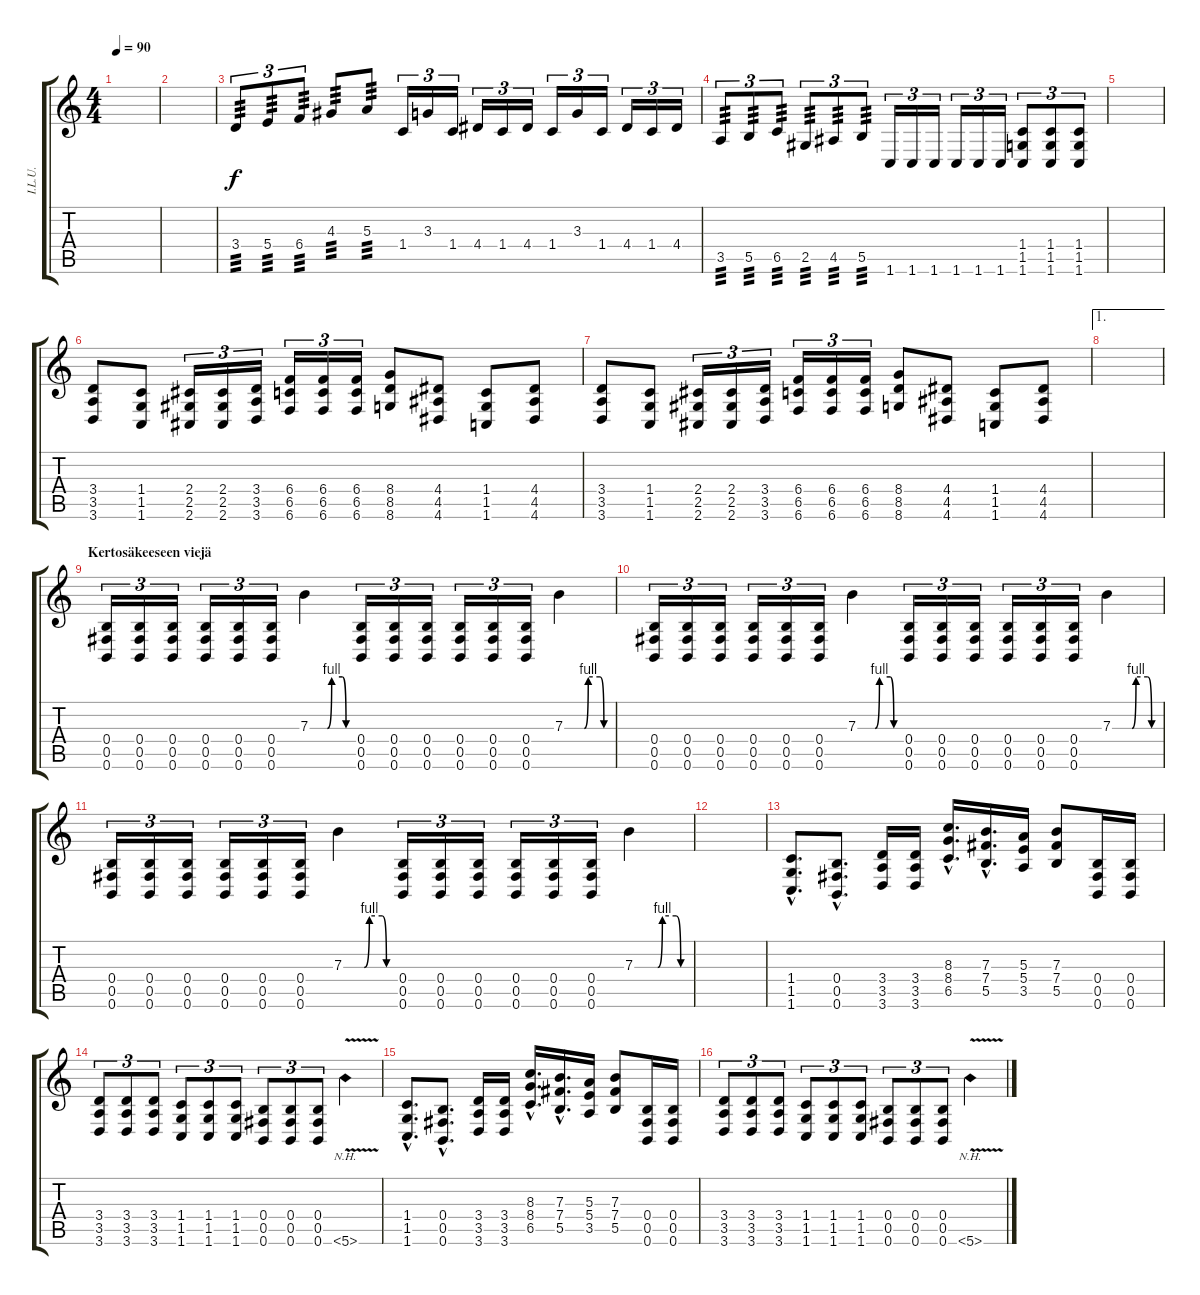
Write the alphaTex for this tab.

\track ("I.L.U." "I.L.U.") {instrument distortionguitar}
\staff {score tabs}
\tuning (Db4 Ab3 E3 B2 Gb2 B1) {hide}
\ts (4 4)
\tempo 90
\clef g2
\ks c
|
|
3.4.8{tu (3 2) tp 3 instrument distortionguitar} 5.4.8{tu (3 2) tp 3} 6.4.8{tu (3 2) tp 3} 4.3.8{tp 3} 5.3.8{tp 3} 1.4.16{tu (3 2)} 3.3.16{tu (3 2)} 1.4.16{tu (3 2)} 4.4.16{tu (3 2)} 1.4.16{tu (3 2)} 4.4.16{tu (3 2)} 1.4.16{tu (3 2)} 3.3.16{tu (3 2)} 1.4.16{tu (3 2)} 4.4.16{tu (3 2)} 1.4.16{tu (3 2)} 4.4.16{tu (3 2)} |
3.5.8{tu (3 2) tp 3} 5.5.8{tu (3 2) tp 3} 6.5.8{tu (3 2) tp 3} 2.5.8{tu (3 2) tp 3} 4.5.8{tu (3 2) tp 3} 5.5.8{tu (3 2) tp 3} 1.6.16{tu (3 2)} 1.6.16{tu (3 2)} 1.6.16{tu (3 2)} 1.6.16{tu (3 2)} 1.6.16{tu (3 2)} 1.6.16{tu (3 2)} (1.4 1.5 1.6).8{tu (3 2)} (1.4 1.5 1.6).8{tu (3 2)} (1.4 1.5 1.6).8{tu (3 2)} |
|
(3.4 3.5 3.6).8 (1.4 1.5 1.6).8 (2.4 2.5 2.6).16{tu (3 2)} (2.4 2.5 2.6).16{tu (3 2)} (3.4 3.5 3.6).16{tu (3 2)} (6.4 6.5 6.6).16{tu (3 2)} (6.4 6.5 6.6).16{tu (3 2)} (6.4 6.5 6.6).16{tu (3 2)} (8.4 8.5 8.6).8 (4.4 4.5 4.6).8 (1.4 1.5 1.6).8 (4.4 4.5 4.6).8 |
(3.4 3.5 3.6).8 (1.4 1.5 1.6).8 (2.4 2.5 2.6).16{tu (3 2)} (2.4 2.5 2.6).16{tu (3 2)} (3.4 3.5 3.6).16{tu (3 2)} (6.4 6.5 6.6).16{tu (3 2)} (6.4 6.5 6.6).16{tu (3 2)} (6.4 6.5 6.6).16{tu (3 2)} (8.4 8.5 8.6).8 (4.4 4.5 4.6).8 (1.4 1.5 1.6).8 (4.4 4.5 4.6).8 |
\ae 1
|
\section ("" "Kertosäkeeseen viejä")
(0.4 0.5 0.6).16{tu (3 2)} (0.4 0.5 0.6).16{tu (3 2)} (0.4 0.5 0.6).16{tu (3 2)} (0.4 0.5 0.6).16{tu (3 2)} (0.4 0.5 0.6).16{tu (3 2)} (0.4 0.5 0.6).16{tu (3 2)} 7.3{be (custom 0 0 24 0 30 4 45 4 50 0 60 0)}.4 (0.4 0.5 0.6).16{tu (3 2)} (0.4 0.5 0.6).16{tu (3 2)} (0.4 0.5 0.6).16{tu (3 2)} (0.4 0.5 0.6).16{tu (3 2)} (0.4 0.5 0.6).16{tu (3 2)} (0.4 0.5 0.6).16{tu (3 2)} 7.3{be (custom 0 0 25 0 30 4 45 4 50 0 60 0)}.4 |
(0.4 0.5 0.6).16{tu (3 2)} (0.4 0.5 0.6).16{tu (3 2)} (0.4 0.5 0.6).16{tu (3 2)} (0.4 0.5 0.6).16{tu (3 2)} (0.4 0.5 0.6).16{tu (3 2)} (0.4 0.5 0.6).16{tu (3 2)} 7.3{be (custom 0 0 24 0 30 4 45 4 50 0 60 0)}.4 (0.4 0.5 0.6).16{tu (3 2)} (0.4 0.5 0.6).16{tu (3 2)} (0.4 0.5 0.6).16{tu (3 2)} (0.4 0.5 0.6).16{tu (3 2)} (0.4 0.5 0.6).16{tu (3 2)} (0.4 0.5 0.6).16{tu (3 2)} 7.3{be (custom 0 0 25 0 30 4 45 4 50 0 60 0)}.4 |
(0.4 0.5 0.6).16{tu (3 2)} (0.4 0.5 0.6).16{tu (3 2)} (0.4 0.5 0.6).16{tu (3 2)} (0.4 0.5 0.6).16{tu (3 2)} (0.4 0.5 0.6).16{tu (3 2)} (0.4 0.5 0.6).16{tu (3 2)} 7.3{be (custom 0 0 24 0 30 4 45 4 50 0 60 0)}.4 (0.4 0.5 0.6).16{tu (3 2)} (0.4 0.5 0.6).16{tu (3 2)} (0.4 0.5 0.6).16{tu (3 2)} (0.4 0.5 0.6).16{tu (3 2)} (0.4 0.5 0.6).16{tu (3 2)} (0.4 0.5 0.6).16{tu (3 2)} 7.3{be (custom 0 0 25 0 30 4 45 4 50 0 60 0)}.4 |
|
(1.4{hac} 1.5{hac} 1.6{hac}).8{d} (0.4{hac} 0.5{hac} 0.6{hac}).8{d} (3.4 3.5 3.6).16 (3.4 3.5 3.6).16 (8.3{hac} 8.4{hac} 6.5{hac}).16{d} (7.3{hac} 7.4{hac} 5.5{hac}).16{d} (5.3 5.4 3.5).16 (7.3 7.4 5.5).8 (0.4 0.5 0.6).16 (0.4 0.5 0.6).16 |
(3.4 3.5 3.6).8{tu (3 2)} (3.4 3.5 3.6).8{tu (3 2)} (3.4 3.5 3.6).8{tu (3 2)} (1.4 1.5 1.6).8{tu (3 2)} (1.4 1.5 1.6).8{tu (3 2)} (1.4 1.5 1.6).8{tu (3 2)} (0.4 0.5 0.6).8{tu (3 2)} (0.4 0.5 0.6).8{tu (3 2)} (0.4 0.5 0.6).8{tu (3 2)} 5.6{nh v}.4 |
(1.4{hac} 1.5{hac} 1.6{hac}).8{d} (0.4{hac} 0.5{hac} 0.6{hac}).8{d} (3.4 3.5 3.6).16 (3.4 3.5 3.6).16 (8.3{hac} 8.4{hac} 6.5{hac}).16{d} (7.3{hac} 7.4{hac} 5.5{hac}).16{d} (5.3 5.4 3.5).16 (7.3 7.4 5.5).8 (0.4 0.5 0.6).16 (0.4 0.5 0.6).16 |
(3.4 3.5 3.6).8{tu (3 2)} (3.4 3.5 3.6).8{tu (3 2)} (3.4 3.5 3.6).8{tu (3 2)} (1.4 1.5 1.6).8{tu (3 2)} (1.4 1.5 1.6).8{tu (3 2)} (1.4 1.5 1.6).8{tu (3 2)} (0.4 0.5 0.6).8{tu (3 2)} (0.4 0.5 0.6).8{tu (3 2)} (0.4 0.5 0.6).8{tu (3 2)} 5.6{nh v}.4
